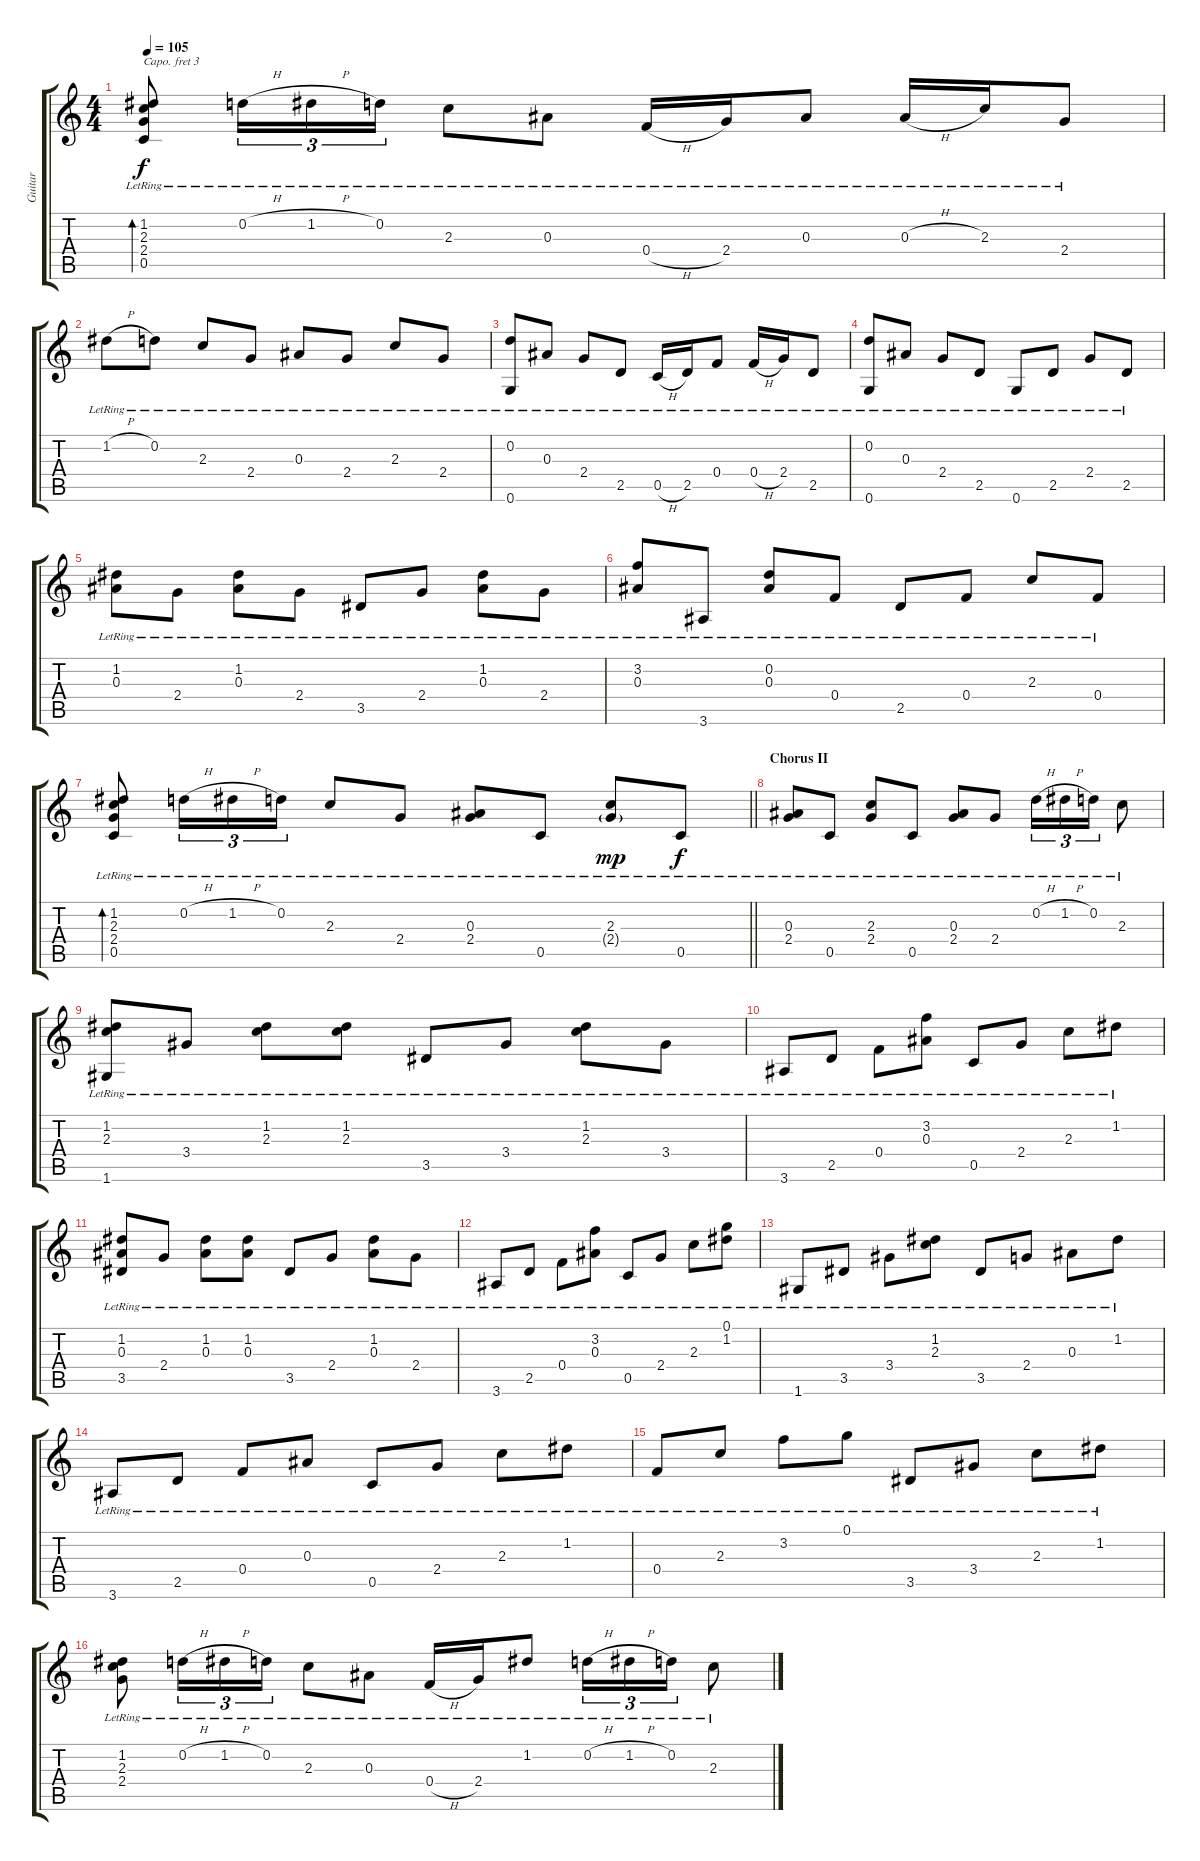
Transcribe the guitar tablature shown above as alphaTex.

\track ("Guitar " "Guitar ") {instrument acousticguitarsteel}
\staff {score tabs}
\capo 3
\tuning (E4 B3 G3 D3 A2 E2) {hide}
\ts (4 4)
\tempo 105
\clef g2
\ks c
(1.2{lr} 2.3{lr} 2.4{lr} 0.5{lr}).8{bd 120 dy f} 0.2{h lr}.16{tu (3 2)} 1.2{h lr}.16{tu (3 2)} 0.2{lr}.16{tu (3 2)} 2.3{lr}.8 0.3{lr}.8 0.4{h lr}.16 2.4{lr}.16 0.3{lr}.8 0.3{h lr}.16 2.3{lr}.16 2.4{lr}.8 |
1.2{h lr}.8 0.2{lr}.8 2.3{lr}.8 2.4{lr}.8 0.3{lr}.8 2.4{lr}.8 2.3{lr}.8 2.4{lr}.8 |
(0.2{lr} 0.6{lr}).8 0.3{lr}.8 2.4{lr}.8 2.5{lr}.8 0.5{h lr}.16 2.5{lr}.16 0.4{lr}.8 0.4{h lr}.16 2.4{lr}.16 2.5{lr}.8 |
(0.2{lr} 0.6{lr}).8 0.3{lr}.8 2.4{lr}.8 2.5{lr}.8 0.6{lr}.8 2.5{lr}.8 2.4{lr}.8 2.5{lr}.8 |
(1.2{lr} 0.3{lr}).8 2.4{lr}.8 (1.2{lr} 0.3{lr}).8 2.4{lr}.8 3.5{lr}.8 2.4{lr}.8 (1.2{lr} 0.3{lr}).8 2.4{lr}.8 |
(3.2{lr} 0.3{lr}).8 3.6{lr}.8 (0.2{lr} 0.3{lr}).8 0.4{lr}.8 2.5{lr}.8 0.4{lr}.8 2.3{lr}.8 0.4{lr}.8 |
\barLineRight lightlight
(1.2{lr} 2.3{lr} 2.4{lr} 0.5{lr}).8{bd 120} 0.2{h lr}.16{tu (3 2)} 1.2{h lr}.16{tu (3 2)} 0.2{lr}.16{tu (3 2)} 2.3{lr}.8 2.4{lr}.8 (0.3{lr} 2.4{lr}).8 0.5{lr}.8 (2.3{lr} 2.4{g lr}).8{dy mp} 0.5{lr}.8{dy f} |
\section ("" "Chorus II")
(0.3{lr} 2.4{lr}).8 0.5{lr}.8 (2.3{lr} 2.4{lr}).8 0.5{lr}.8 (0.3{lr} 2.4{lr}).8 2.4{lr}.8 0.2{h lr}.16{tu (3 2)} 1.2{h lr}.16{tu (3 2)} 0.2{lr}.16{tu (3 2)} 2.3{lr}.8 |
(1.2{lr} 2.3{lr} 1.6{lr}).8{volume 9} 3.4{lr}.8 (1.2{lr} 2.3{lr}).8 (1.2{lr} 2.3{lr}).8 3.5{lr}.8 3.4{lr}.8 (1.2{lr} 2.3{lr}).8 3.4{lr}.8 |
3.6{lr}.8 2.5{lr}.8 0.4{lr}.8 (3.2{lr} 0.3{lr}).8 0.5{lr}.8 2.4{lr}.8 2.3{lr}.8 1.2{lr}.8 |
(1.2{lr} 0.3{lr} 3.5{lr}).8{volume 9} 2.4{lr}.8 (1.2{lr} 0.3{lr}).8 (1.2{lr} 0.3{lr}).8 3.5{lr}.8 2.4{lr}.8 (1.2{lr} 0.3{lr}).8 2.4{lr}.8 |
3.6{lr}.8 2.5{lr}.8 0.4{lr}.8 (3.2{lr} 0.3{lr}).8 0.5{lr}.8 2.4{lr}.8 2.3{lr}.8 (0.1{lr} 1.2{lr}).8 |
1.6{lr}.8 3.5{lr}.8 3.4{lr}.8 (1.2{lr} 2.3{lr}).8 3.5{lr}.8 2.4{lr}.8 0.3{lr}.8 1.2{lr}.8 |
3.6{lr}.8 2.5{lr}.8 0.4{lr}.8 0.3{lr}.8 0.5{lr}.8 2.4{lr}.8 2.3{lr}.8 1.2{lr}.8 |
0.4{lr}.8 2.3{lr}.8 3.2{lr}.8 0.1{lr}.8 3.5{lr}.8 3.4{lr}.8 2.3{lr}.8 1.2{lr}.8 |
(1.2{lr} 2.3{lr} 2.4{lr}).8 0.2{h lr}.16{tu (3 2)} 1.2{h lr}.16{tu (3 2)} 0.2{lr}.16{tu (3 2)} 2.3{lr}.8 0.3{lr}.8 0.4{h lr}.16 2.4{lr}.16 1.2{lr}.8 0.2{h lr}.16{tu (3 2)} 1.2{h lr}.16{tu (3 2)} 0.2{lr}.16{tu (3 2)} 2.3{lr}.8
